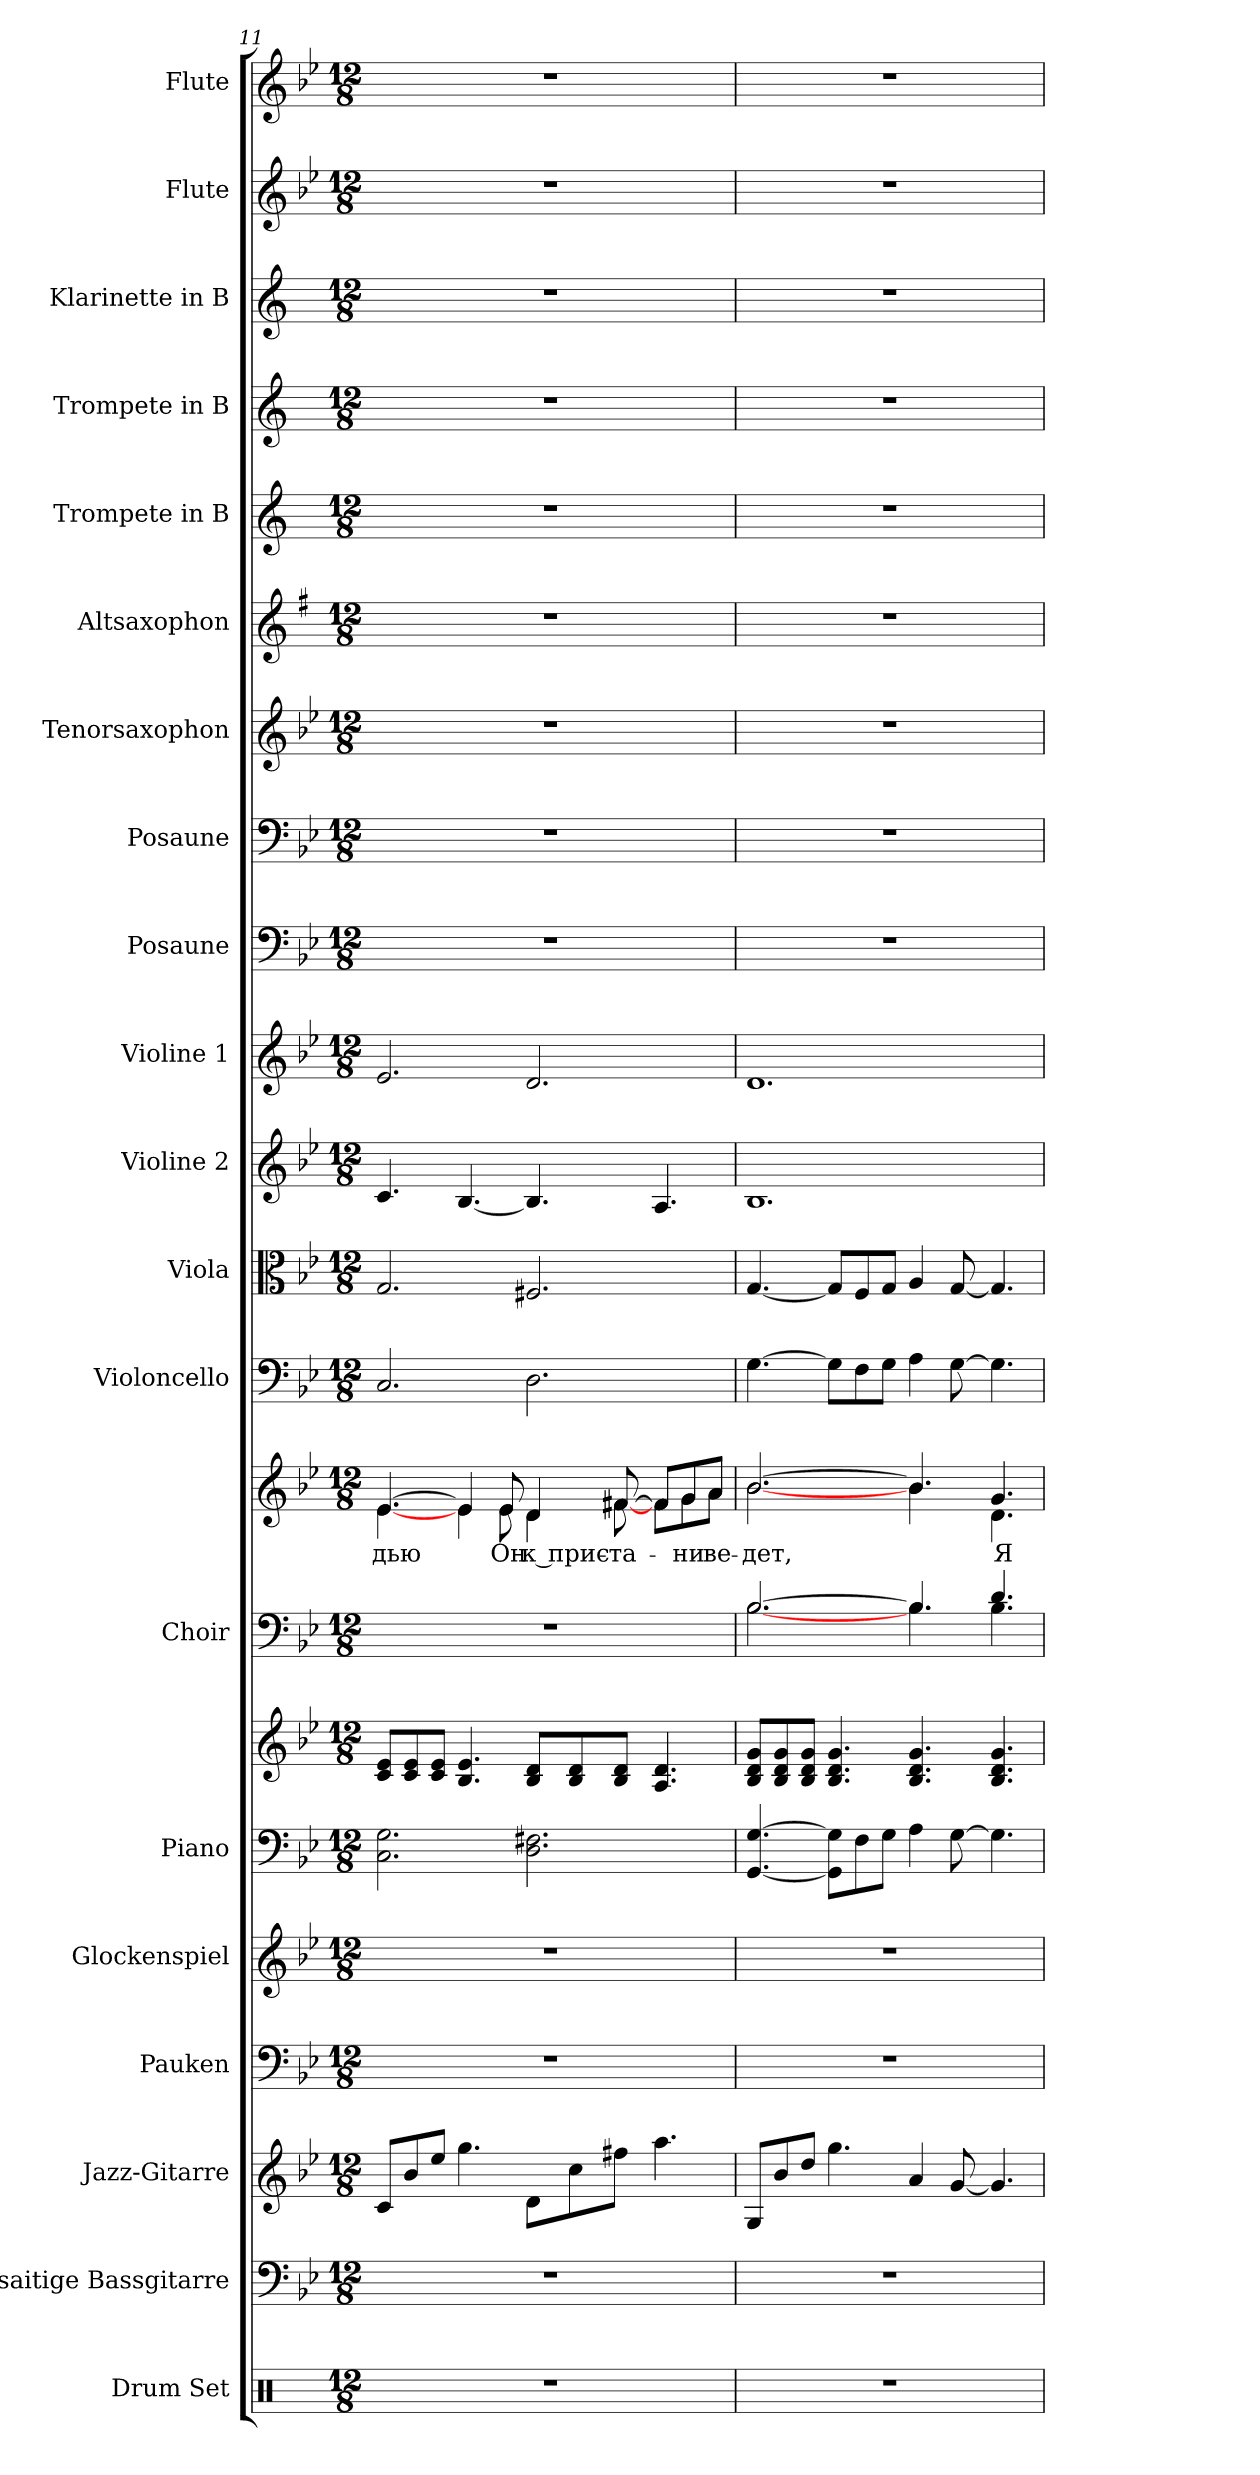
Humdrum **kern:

**kern	**kern	**kern	**kern	**kern	**kern	**kern	**kern	**kern	**text	**kern	**kern	**kern	**kern	**kern	**kern	**kern	**kern	**kern	**kern	**kern	**kern	**kern
*part20	*part19	*part18	*part17	*part16	*part15	*part15	*part14	*part14	*part14	*part13	*part12	*part11	*part10	*part9	*part8	*part7	*part6	*part5	*part4	*part3	*part2	*part1
*staff22	*staff21	*staff20	*staff19	*staff18	*staff17	*staff16	*staff15	*staff14	*staff14	*staff13	*staff12	*staff11	*staff10	*staff9	*staff8	*staff7	*staff6	*staff5	*staff4	*staff3	*staff2	*staff1
*I"Drum Set	*I"4-saitige Bassgitarre	*I"Jazz-Gitarre	*I"Pauken	*I"Glockenspiel	*I"Piano	*	*I"Choir	*	*	*I"Violoncello	*I"Viola	*I"Violine 2	*I"Violine 1	*I"Posaune	*I"Posaune	*I"Tenorsaxophon	*I"Altsaxophon	*I"Trompete in B	*I"Trompete in B	*I"Klarinette in B	*I"Flute	*I"Flute
*I'Dr.	*I'Bass	*I'J. Gtr.	*I'Pk.	*I'Glsp.	*I'Pno.	*	*	*	*	*I'Vc.	*I'Vla.	*I'Vl. 2	*I'Vl. 1	*I'Pos.2	*I'Pos.1	*I'Tsax.	*I'Asax.	*I'Trp. (B)2	*I'Trp. (B)1	*I'Kl.	*I'Fl.2	*I'Fl.1
*clefX	*clefF4	*clefG2	*clefF4	*clefG2	*clefF4	*clefG2	*clefF4	*clefG2	*	*clefF4	*clefC3	*clefG2	*clefG2	*clefF4	*clefF4	*clefG2	*clefG2	*clefG2	*clefG2	*clefG2	*clefG2	*clefG2
*	*ITrd7c12	*ITrd7c12	*	*ITrd-14c-24	*	*	*	*	*	*	*	*	*	*	*	*ITrd8c14	*ITrd5c9	*ITrd1c2	*ITrd1c2	*ITrd1c2	*	*
*k[]	*k[b-e-]	*k[b-e-]	*k[b-e-]	*k[b-e-]	*k[b-e-]	*k[b-e-]	*k[b-e-]	*k[b-e-]	*	*k[b-e-]	*k[b-e-]	*k[b-e-]	*k[b-e-]	*k[b-e-]	*k[b-e-]	*k[b-e-]	*k[b-e-]	*k[b-e-]	*k[b-e-]	*k[b-e-]	*k[b-e-]	*k[b-e-]
*C:	*B-:	*B-:	*B-:	*B-:	*B-:	*B-:	*B-:	*B-:	*	*B-:	*B-:	*B-:	*B-:	*B-:	*B-:	*B-:	*B-:	*B-:	*B-:	*B-:	*B-:	*B-:
*M12/8	*M12/8	*M12/8	*M12/8	*M12/8	*M12/8	*M12/8	*M12/8	*M12/8	*	*M12/8	*M12/8	*M12/8	*M12/8	*M12/8	*M12/8	*M12/8	*M12/8	*M12/8	*M12/8	*M12/8	*M12/8	*M12/8
=11	=11	=11	=11	=11	=11	=11	=11	=11	=11	=11	=11	=11	=11	=11	=11	=11	=11	=11	=11	=11	=11	=11
!LO:N:vis=1	!LO:N:vis=1	!	!LO:N:vis=1	!LO:N:vis=1	!	!	!LO:N:vis=1	!	!	!	!	!	!	!	!	!	!	!	!	!	!	!
!	!	!	!	!	!	!	!	!	!LO:LY:b:color=#000000	!	!	!	!	!LO:N:vis=1	!LO:N:vis=1	!LO:N:vis=1	!LO:N:vis=1	!LO:N:vis=1	!LO:N:vis=1	!LO:N:vis=1	!LO:N:vis=1	!LO:N:vis=1
*	*	*	*	*	*	*	*	*^	*	*	*	*	*	*	*	*	*	*	*	*	*	*
1.r	1.r	8Ci/L	1.r	1.r	2.Ci\ 2.Gi	8ci/ 8e-iL	1.r	[>4.e-i/	[<4.e-i\	дью	2.Ci/	2.Gi/	4.ci/	2.e-i/	1.r	1.r	1.r	1.r	1.r	1.r	1.r	1.r	1.r
.	.	8B-i/	.	.	.	8ci/ 8e-i	.	.	.	.	.	.	.	.	.	.	.	.	.	.	.	.	.
.	.	8e-i/J	.	.	.	8ci/ 8e-iJ	.	.	.	.	.	.	.	.	.	.	.	.	.	.	.	.	.
.	.	4.gi\	.	.	.	4.B-i/ 4.e-i	.	4e-i/]	4e-i\	.	.	.	[<4.B-i/	.	.	.	.	.	.	.	.	.	.
!	!	!	!	!	!	!	!	!	!	!LO:LY:b:color=#000000	!	!	!	!	!	!	!	!	!	!	!	!	!
.	.	.	.	.	.	.	.	8e-i/	8e-i\	Он	.	.	.	.	.	.	.	.	.	.	.	.	.
!	!	!	!	!	!	!	!	!	!	!LO:LY:b:color=#000000	!	!	!	!	!	!	!	!	!	!	!	!	!
.	.	8Di\L	.	.	2.Di\ 2.F#Xi	8B-i/ 8diL	.	4di/	4di\	к прис-	2.Di\	2.F#Xi/	4.B-i/]	2.di/	.	.	.	.	.	.	.	.	.
.	.	8ci\	.	.	.	8B-i/ 8di	.	.	.	.	.	.	.	.	.	.	.	.	.	.	.	.	.
!	!	!	!	!	!	!	!	!	!	!LO:LY:b:color=#000000	!	!	!	!	!	!	!	!	!	!	!	!	!
.	.	8f#Xi\J	.	.	.	8B-i/ 8diJ	.	[>8f#Xi/	[<8f#i\	-та-	.	.	.	.	.	.	.	.	.	.	.	.	.
.	.	4.ai\	.	.	.	4.Ai/ 4.di	.	8f#i/L]	8f#i\L	.	.	.	4.Ai/	.	.	.	.	.	.	.	.	.	.
!	!	!	!	!	!	!	!	!	!	!LO:LY:b:color=#000000	!	!	!	!	!	!	!	!	!	!	!	!	!
.	.	.	.	.	.	.	.	8gi/	8gi\	-ни	.	.	.	.	.	.	.	.	.	.	.	.	.
!	!	!	!	!	!	!	!	!	!	!LO:LY:b:color=#000000	!	!	!	!	!	!	!	!	!	!	!	!	!
.	.	.	.	.	.	.	.	8ai/J	8ai\J	ве-	.	.	.	.	.	.	.	.	.	.	.	.	.
=12	=12	=12	=12	=12	=12	=12	=12	=12	=12	=12	=12	=12	=12	=12	=12	=12	=12	=12	=12	=12	=12	=12	=12
!LO:N:vis=1	!LO:N:vis=1	!	!LO:N:vis=1	!LO:N:vis=1	!	!	!	!	!	!	!	!	!	!	!	!	!	!	!	!	!	!	!
*	*	*	*	*	*	*	*^	*	*	*	*	*	*	*	*	*	*	*	*	*	*	*	*
!	!	!	!	!	!	!	!	!	!	!	!LO:LY:b:color=#000000	!	!	!	!	!LO:N:vis=1	!LO:N:vis=1	!LO:N:vis=1	!LO:N:vis=1	!LO:N:vis=1	!LO:N:vis=1	!LO:N:vis=1	!LO:N:vis=1	!LO:N:vis=1
1.r	1.r	8GGi/L	1.r	1.r	[<4.GGi/ [>4.Gi	8B-i/ 8di 8giL	[>2.B-i/	[<2.B-i\	[>2.b-i/	[<2.b-i\	-дет,	[>4.Gi\	[<4.Gi/	1.B-i	1.di	1.r	1.r	1.r	1.r	1.r	1.r	1.r	1.r	1.r
.	.	8B-i/	.	.	.	8B-i/ 8di 8gi	.	.	.	.	.	.	.	.	.	.	.	.	.	.	.	.	.	.
.	.	8di/J	.	.	.	8B-i/ 8di 8giJ	.	.	.	.	.	.	.	.	.	.	.	.	.	.	.	.	.	.
.	.	4.gi\	.	.	8GGi\] 8Gi]L	4.B-i/ 4.di 4.gi	.	.	.	.	.	8Gi\L]	8Gi/L]	.	.	.	.	.	.	.	.	.	.	.
.	.	.	.	.	8Fi\	.	.	.	.	.	.	8Fi\	8Fi/	.	.	.	.	.	.	.	.	.	.	.
.	.	.	.	.	8Gi\J	.	.	.	.	.	.	8Gi\J	8Gi/J	.	.	.	.	.	.	.	.	.	.	.
.	.	4Ai/	.	.	4Ai\	4.B-i/ 4.di 4.gi	4.B-i/]	4.B-i\	4.b-i/]	4.b-i\	.	4Ai\	4Ai/	.	.	.	.	.	.	.	.	.	.	.
.	.	[<8Gi/	.	.	[>8Gi\	.	.	.	.	.	.	[>8Gi\	[<8Gi/	.	.	.	.	.	.	.	.	.	.	.
!	!	!	!	!	!	!	!	!	!	!	!LO:LY:b:color=#000000	!	!	!	!	!	!	!	!	!	!	!	!	!
.	.	4.Gi/]	.	.	4.Gi\]	4.B-i/ 4.di 4.gi	4.di/	4.B-i\	4.gi/	4.di\	Я	4.Gi\]	4.Gi/]	.	.	.	.	.	.	.	.	.	.	.
*	*	*	*	*	*	*	*v	*v	*	*	*	*	*	*	*	*	*	*	*	*	*	*	*	*
*	*	*	*	*	*	*	*	*v	*v	*	*	*	*	*	*	*	*	*	*	*	*	*	*
=	=	=	=	=	=	=	=	=	=	=	=	=	=	=	=	=	=	=	=	=	=	=
*-	*-	*-	*-	*-	*-	*-	*-	*-	*-	*-	*-	*-	*-	*-	*-	*-	*-	*-	*-	*-	*-	*-
